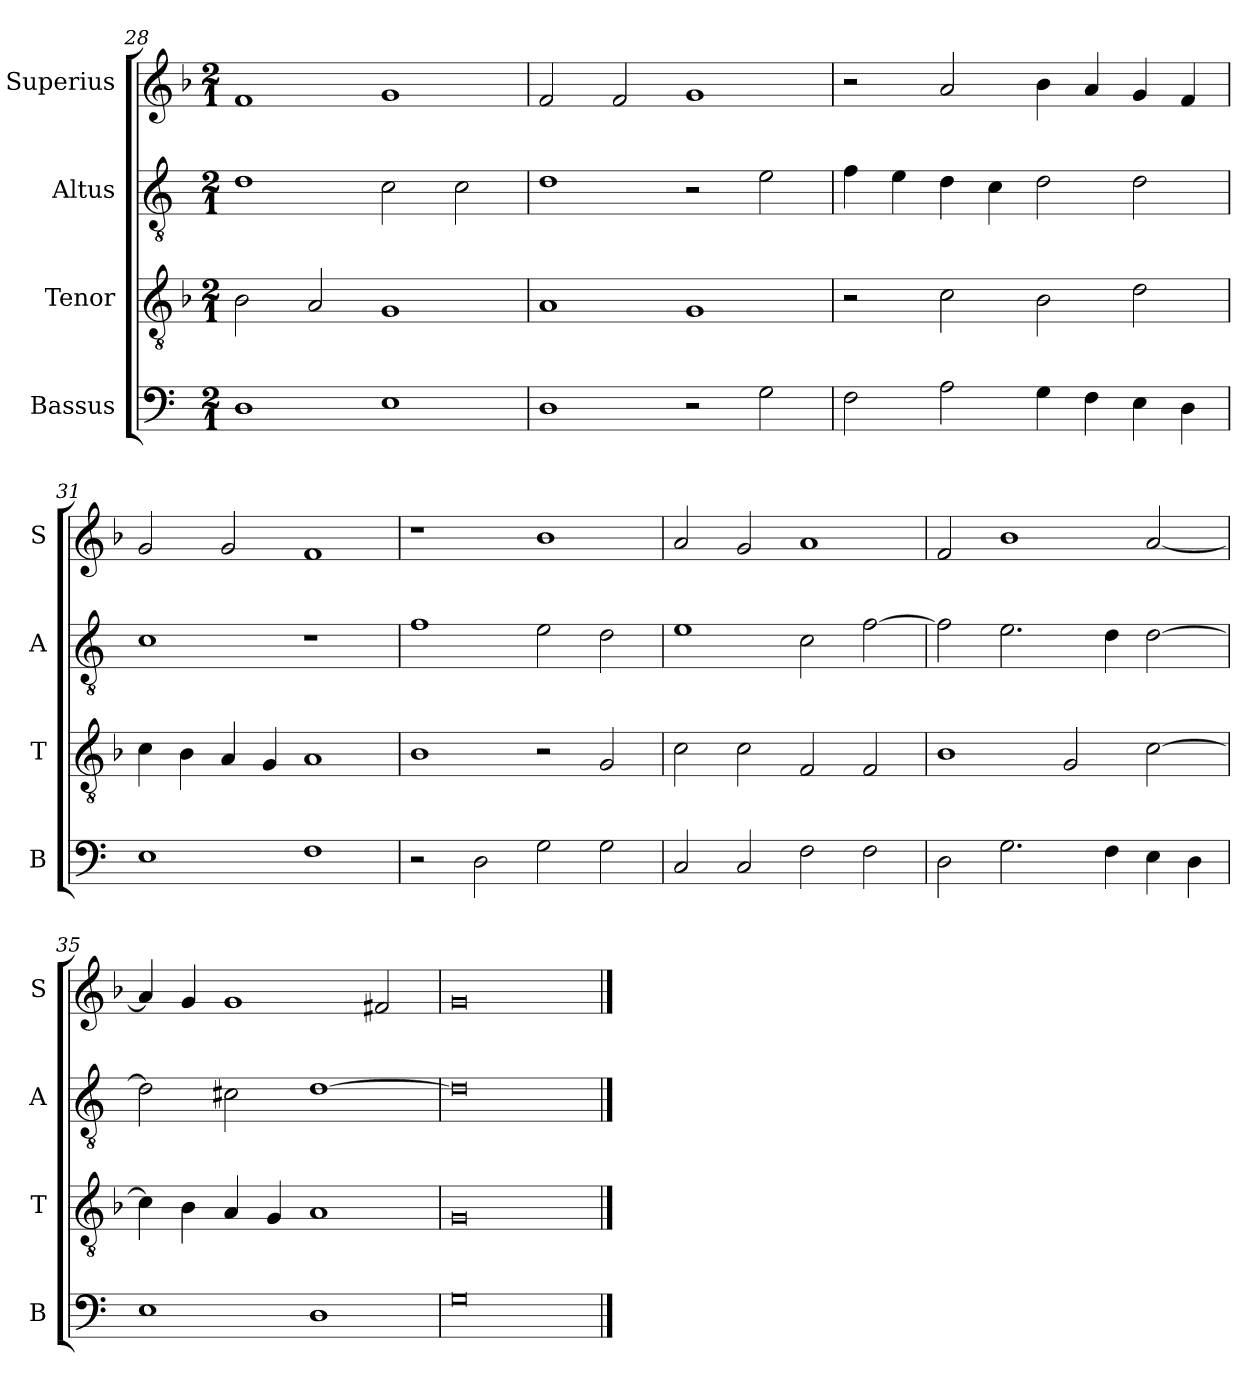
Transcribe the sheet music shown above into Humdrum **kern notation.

**kern	**kern	**kern	**kern
*part4	*part3	*part2	*part1
*staff4	*staff3	*staff2	*staff1
*I"Bassus	*I"Tenor	*I"Altus	*I"Superius
*I'B	*I'T	*I'A	*I'S
*clefF4	*clefGv2	*clefGv2	*clefG2
*k[]	*k[b-]	*k[]	*k[b-]
*M2/1	*M2/1	*M2/1	*M2/1
=28	=28	=28	=28
1D	2B-\	1d	1f
.	2A/	.	.
1E	1G	2c\	1g
.	.	2c\	.
=29	=29	=29	=29
1D	1A	1d	2f/
.	.	.	2f/
2r	1G	2r	1g
2G\	.	2e\	.
=30	=30	=30	=30
2F\	2r	4f\	2r
.	.	4e\	.
2A\	2c\	4d\	2a/
.	.	4c\	.
4G\	2B-\	2d\	4b-\
4F\	.	.	4a/
4E\	2d\	2d\	4g/
4D\	.	.	4f/
=31	=31	=31	=31
1E	4c\	1c	2g/
.	4B-\	.	.
.	4A/	.	2g/
.	4G/	.	.
1F	1A	1r	1f
=32	=32	=32	=32
2r	1B-	1f	1r
2D\	.	.	.
2G\	2r	2e\	1b-
2G\	2G/	2d\	.
=33	=33	=33	=33
2C/	2c\	1e	2a/
2C/	2c\	.	2g/
2F\	2F/	2c\	1a
2F\	2F/	[2f\	.
=34	=34	=34	=34
2D\	1B-	2f\]	2f/
2.G\	.	2.e\	1b-
.	2G/	.	.
4F\	.	4d\	.
4E\	[2c\	[2d\	[2a/
4D\	.	.	.
=35	=35	=35	=35
1E	4c\]	2d\]	4a/]
.	4B-\	.	4g/
.	4A/	2c#X\	1g
.	4G/	.	.
1D	1A	[1d	.
.	.	.	2f#X/
=36	=36	=36	=36
0G	0G	0d]	0g
==	==	==	==
*-	*-	*-	*-
